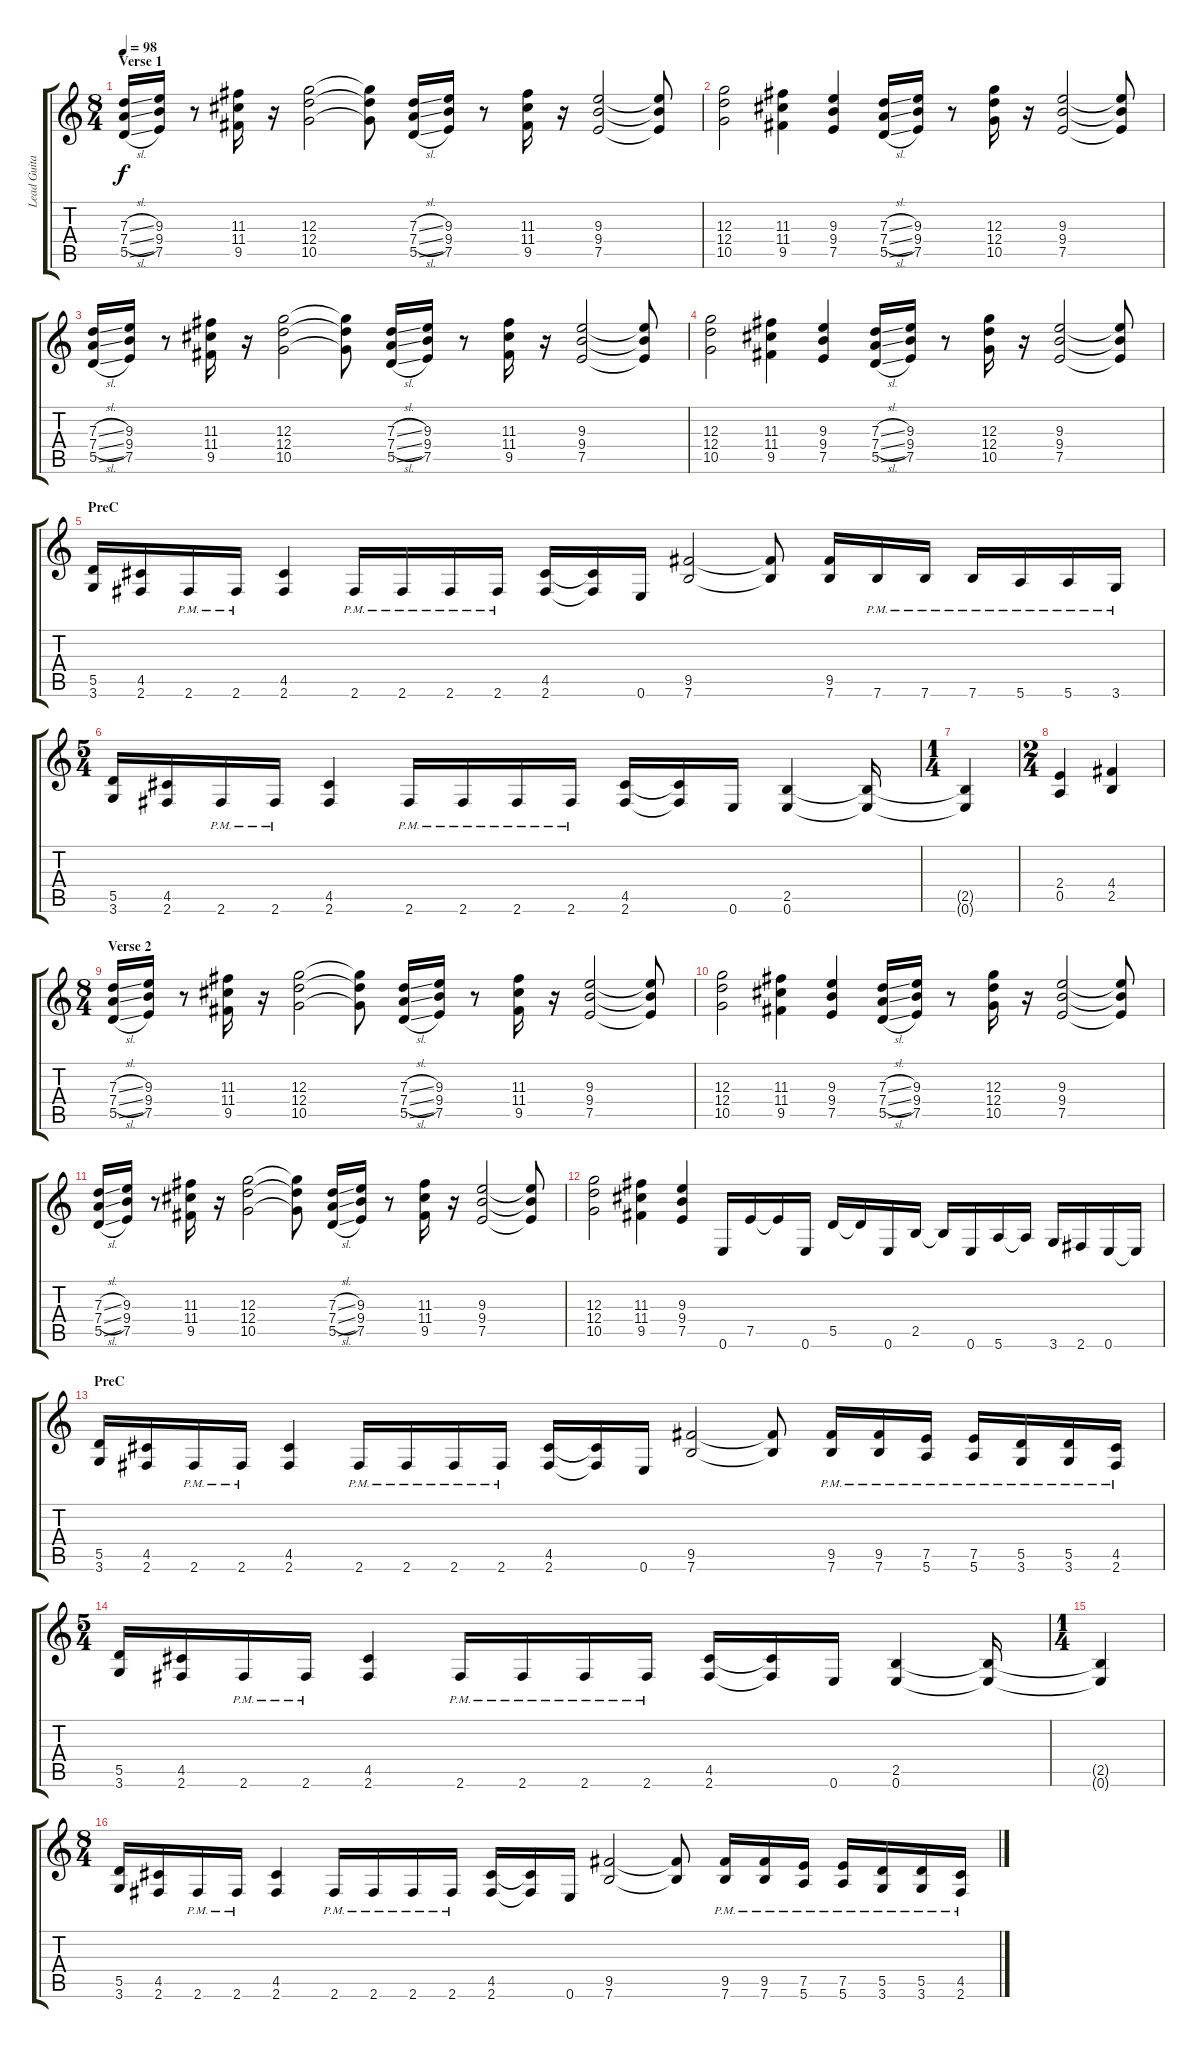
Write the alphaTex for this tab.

\track ("Lead Guitar" "Lead Guita") {instrument overdrivenguitar}
\staff {score tabs}
\tuning (E4 B3 G3 D3 A2 E2) {hide}
\ts (8 4)
\section ("" "Verse 1")
\tempo 98
\clef g2
\ks c
(7.3{sl} 7.4{sl} 5.5{sl}).16{dy f} (9.3 9.4 7.5).16 r.8 (11.3 11.4 9.5).16 r.16 (12.3 12.4 10.5).2 (12.3{t} 12.4{t} 10.5{t}).8 (7.3{sl} 7.4{sl} 5.5{sl}).16 (9.3 9.4 7.5).16 r.8 (11.3 11.4 9.5).16 r.16 (9.3 9.4 7.5).2 (9.3{t} 9.4{t} 7.5{t}).8 |
(12.3 12.4 10.5).2 (11.3 11.4 9.5).4 (9.3 9.4 7.5).4 (7.3{sl} 7.4{sl} 5.5{sl}).16 (9.3 9.4 7.5).16 r.8 (12.3 12.4 10.5).16 r.16 (9.3 9.4 7.5).2 (9.3{t} 9.4{t} 7.5{t}).8 |
(7.3{sl} 7.4{sl} 5.5{sl}).16 (9.3 9.4 7.5).16 r.8 (11.3 11.4 9.5).16 r.16 (12.3 12.4 10.5).2 (12.3{t} 12.4{t} 10.5{t}).8 (7.3{sl} 7.4{sl} 5.5{sl}).16 (9.3 9.4 7.5).16 r.8 (11.3 11.4 9.5).16 r.16 (9.3 9.4 7.5).2 (9.3{t} 9.4{t} 7.5{t}).8 |
(12.3 12.4 10.5).2 (11.3 11.4 9.5).4 (9.3 9.4 7.5).4 (7.3{sl} 7.4{sl} 5.5{sl}).16 (9.3 9.4 7.5).16 r.8 (12.3 12.4 10.5).16 r.16 (9.3 9.4 7.5).2 (9.3{t} 9.4{t} 7.5{t}).8 |
\section ("" "PreC")
(5.5 3.6).16 (4.5 2.6).16 2.6{pm}.16 2.6{pm}.16 (4.5 2.6).4 2.6{pm}.16 2.6{pm}.16 2.6{pm}.16 2.6{pm}.16 (4.5 2.6).16 (4.5{t} 2.6{t}).16 0.6.16 (9.5 7.6).2 (9.5{t} 7.6{t}).8 (9.5 7.6).16 7.6{pm}.16 7.6{pm}.16 7.6{pm}.16 5.6{pm}.16 5.6{pm}.16 3.6{pm}.16 |
\ts (5 4)
(5.5 3.6).16 (4.5 2.6).16 2.6{pm}.16 2.6{pm}.16 (4.5 2.6).4 2.6{pm}.16 2.6{pm}.16 2.6{pm}.16 2.6{pm}.16 (4.5 2.6).16 (4.5{t} 2.6{t}).16 0.6.16 (2.5 0.6).4 (2.5{t} 0.6{t}).16 |
\ts (1 4)
(2.5{t} 0.6{t}).4 |
\ts (2 4)
(2.4 0.5).4 (4.4 2.5).4 |
\ts (8 4)
\section ("" "Verse 2")
(7.3{sl} 7.4{sl} 5.5{sl}).16 (9.3 9.4 7.5).16 r.8 (11.3 11.4 9.5).16 r.16 (12.3 12.4 10.5).2 (12.3{t} 12.4{t} 10.5{t}).8 (7.3{sl} 7.4{sl} 5.5{sl}).16 (9.3 9.4 7.5).16 r.8 (11.3 11.4 9.5).16 r.16 (9.3 9.4 7.5).2 (9.3{t} 9.4{t} 7.5{t}).8 |
(12.3 12.4 10.5).2 (11.3 11.4 9.5).4 (9.3 9.4 7.5).4 (7.3{sl} 7.4{sl} 5.5{sl}).16 (9.3 9.4 7.5).16 r.8 (12.3 12.4 10.5).16 r.16 (9.3 9.4 7.5).2 (9.3{t} 9.4{t} 7.5{t}).8 |
(7.3{sl} 7.4{sl} 5.5{sl}).16 (9.3 9.4 7.5).16 r.8 (11.3 11.4 9.5).16 r.16 (12.3 12.4 10.5).2 (12.3{t} 12.4{t} 10.5{t}).8 (7.3{sl} 7.4{sl} 5.5{sl}).16 (9.3 9.4 7.5).16 r.8 (11.3 11.4 9.5).16 r.16 (9.3 9.4 7.5).2 (9.3{t} 9.4{t} 7.5{t}).8 |
(12.3 12.4 10.5).2 (11.3 11.4 9.5).4 (9.3 9.4 7.5).4 0.6.16 7.5.16 7.5{t}.16 0.6.16 5.5.16 5.5{t}.16 0.6.16 2.5.16 2.5{t}.16 0.6.16 5.6.16 5.6{t}.16 3.6.16 2.6.16 0.6.16 0.6{t}.16 |
\section ("" "PreC")
(5.5 3.6).16 (4.5 2.6).16 2.6{pm}.16 2.6{pm}.16 (4.5 2.6).4 2.6{pm}.16 2.6{pm}.16 2.6{pm}.16 2.6{pm}.16 (4.5 2.6).16 (4.5{t} 2.6{t}).16 0.6.16 (9.5 7.6).2 (9.5{t} 7.6{t}).8 (9.5{pm} 7.6).16 (9.5{pm} 7.6{pm}).16 (7.5{pm} 5.6{pm}).16 (7.5{pm} 5.6{pm}).16 (5.5{pm} 3.6{pm}).16 (5.5{pm} 3.6{pm}).16 (4.5{pm} 2.6).16 |
\ts (5 4)
(5.5 3.6).16 (4.5 2.6).16 2.6{pm}.16 2.6{pm}.16 (4.5 2.6).4 2.6{pm}.16 2.6{pm}.16 2.6{pm}.16 2.6{pm}.16 (4.5 2.6).16 (4.5{t} 2.6{t}).16 0.6.16 (2.5 0.6).4 (2.5{t} 0.6{t}).16 |
\ts (1 4)
(2.5{t} 0.6{t}).4 |
\ts (8 4)
(5.5 3.6).16 (4.5 2.6).16 2.6{pm}.16 2.6{pm}.16 (4.5 2.6).4 2.6{pm}.16 2.6{pm}.16 2.6{pm}.16 2.6{pm}.16 (4.5 2.6).16 (4.5{t} 2.6{t}).16 0.6.16 (9.5 7.6).2 (9.5{t} 7.6{t}).8 (9.5{pm} 7.6).16 (9.5{pm} 7.6{pm}).16 (7.5{pm} 5.6{pm}).16 (7.5{pm} 5.6{pm}).16 (5.5{pm} 3.6{pm}).16 (5.5{pm} 3.6{pm}).16 (4.5{pm} 2.6).16
